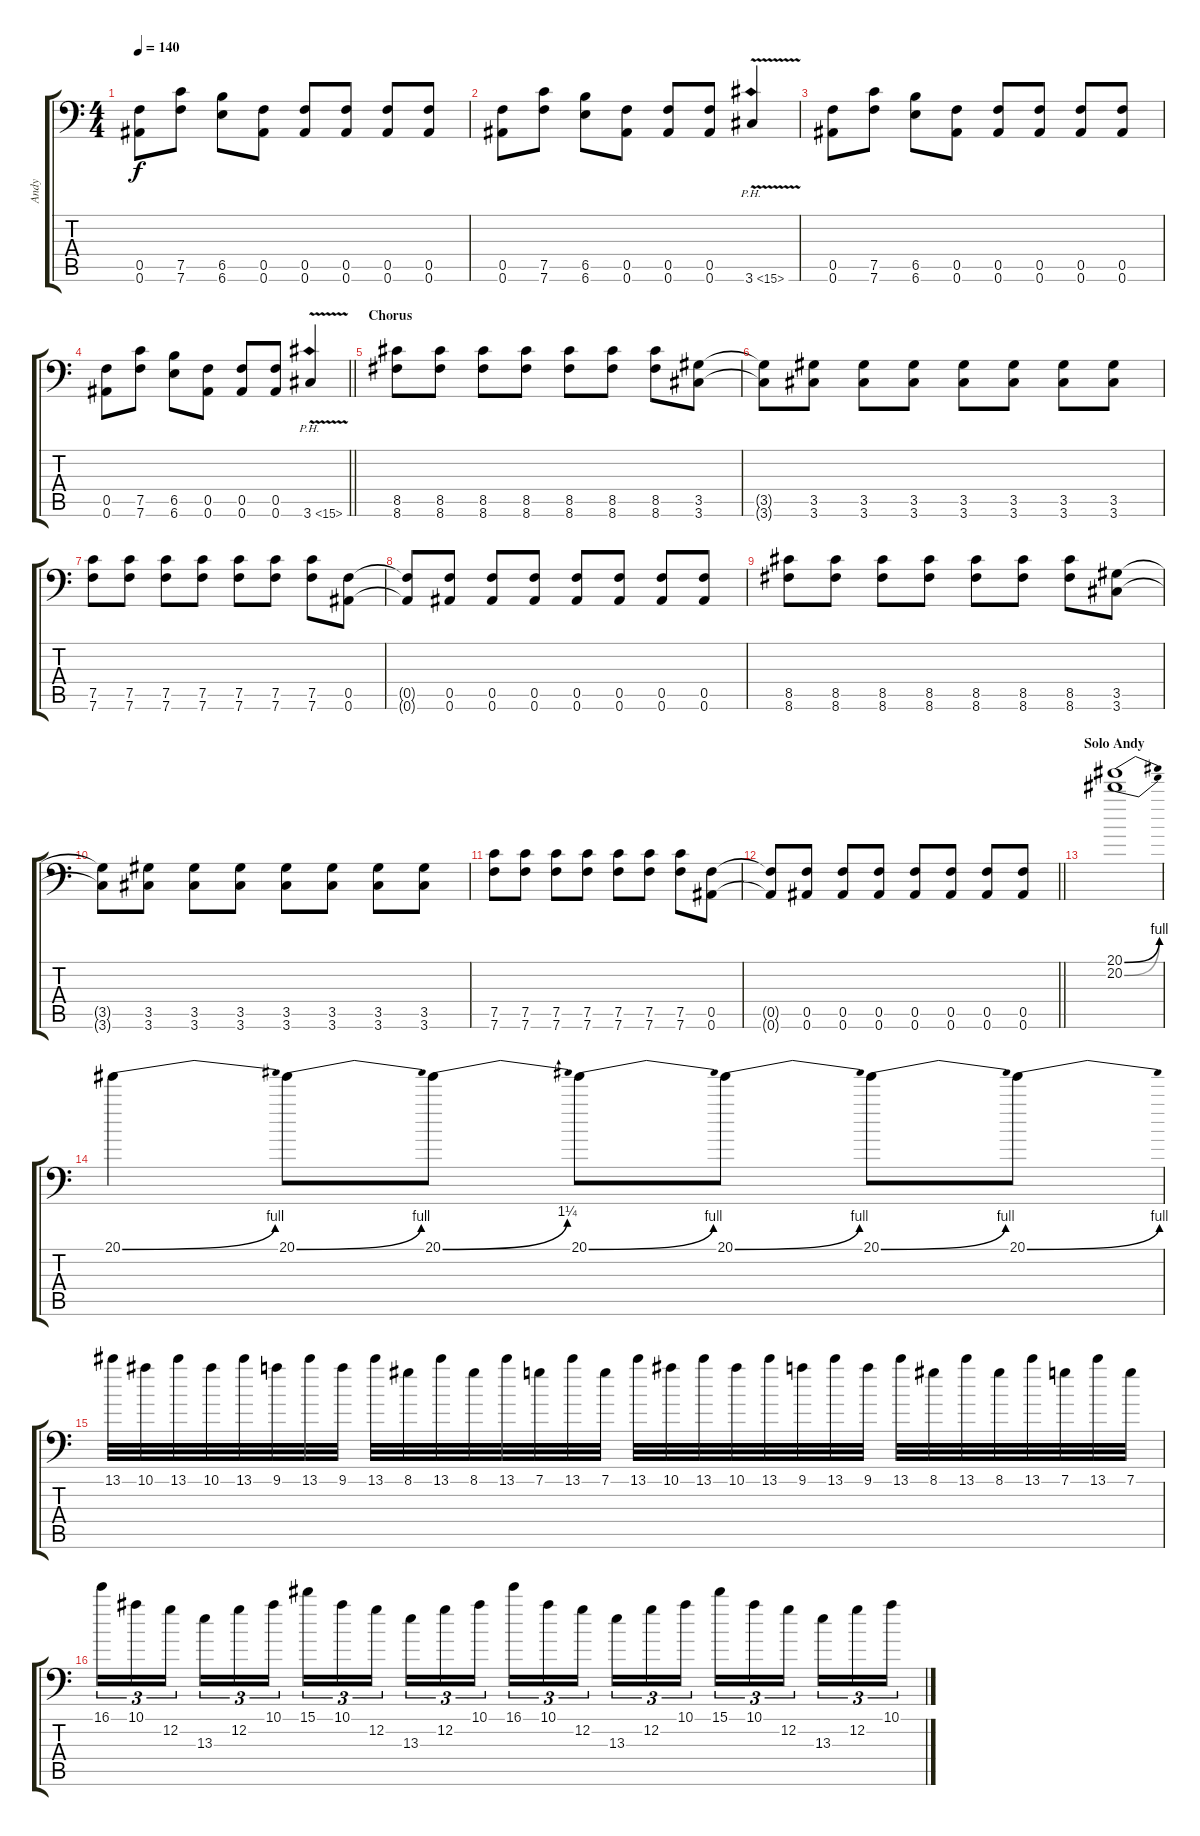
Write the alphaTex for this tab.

\track ("Andy" "Andy") {instrument distortionguitar}
\staff {score tabs}
\tuning (C4 G3 Eb3 Bb2 F2 Bb1) {hide}
\ts (4 4)
\tempo 140
\clef f4
\ks c
(0.5 0.6).8{dy f} (7.5 7.6).8 (6.5 6.6).8 (0.5 0.6).8 (0.5 0.6).8 (0.5 0.6).8 (0.5 0.6).8 (0.5 0.6).8 |
(0.5 0.6).8 (7.5 7.6).8 (6.5 6.6).8 (0.5 0.6).8 (0.5 0.6).8 (0.5 0.6).8 3.6{ph 12 v}.4 |
(0.5 0.6).8 (7.5 7.6).8 (6.5 6.6).8 (0.5 0.6).8 (0.5 0.6).8 (0.5 0.6).8 (0.5 0.6).8 (0.5 0.6).8 |
\barLineRight lightlight
(0.5 0.6).8 (7.5 7.6).8 (6.5 6.6).8 (0.5 0.6).8 (0.5 0.6).8 (0.5 0.6).8 3.6{ph 12 v}.4 |
\section ("" "Chorus")
(8.5 8.6).8 (8.5 8.6).8 (8.5 8.6).8 (8.5 8.6).8 (8.5 8.6).8 (8.5 8.6).8 (8.5 8.6).8 (3.5 3.6).8 |
(3.5{t} 3.6{t}).8 (3.5 3.6).8 (3.5 3.6).8 (3.5 3.6).8 (3.5 3.6).8 (3.5 3.6).8 (3.5 3.6).8 (3.5 3.6).8 |
(7.5 7.6).8 (7.5 7.6).8 (7.5 7.6).8 (7.5 7.6).8 (7.5 7.6).8 (7.5 7.6).8 (7.5 7.6).8 (0.5 0.6).8 |
(0.5{t} 0.6{t}).8 (0.5 0.6).8 (0.5 0.6).8 (0.5 0.6).8 (0.5 0.6).8 (0.5 0.6).8 (0.5 0.6).8 (0.5 0.6).8 |
(8.5 8.6).8 (8.5 8.6).8 (8.5 8.6).8 (8.5 8.6).8 (8.5 8.6).8 (8.5 8.6).8 (8.5 8.6).8 (3.5 3.6).8 |
(3.5{t} 3.6{t}).8 (3.5 3.6).8 (3.5 3.6).8 (3.5 3.6).8 (3.5 3.6).8 (3.5 3.6).8 (3.5 3.6).8 (3.5 3.6).8 |
(7.5 7.6).8 (7.5 7.6).8 (7.5 7.6).8 (7.5 7.6).8 (7.5 7.6).8 (7.5 7.6).8 (7.5 7.6).8 (0.5 0.6).8 |
\barLineRight lightlight
(0.5{t} 0.6{t}).8 (0.5 0.6).8 (0.5 0.6).8 (0.5 0.6).8 (0.5 0.6).8 (0.5 0.6).8 (0.5 0.6).8 (0.5 0.6).8 |
\section ("" "Solo Andy")
(20.1{be (bend 0 0 60 4)} 20.2{be (bend 0 0 60 4)}).1 |
20.1{be (bend 0 0 60 4)}.4 20.1{be (bend 0 0 60 4)}.8 20.1{be (bend 0 0 60 5)}.8 20.1{be (bend 0 0 60 4)}.8 20.1{be (bend 0 0 60 4)}.8 20.1{be (bend 0 0 60 4)}.8 20.1{be (bend 0 0 60 4)}.8 |
13.1.32 10.1.32 13.1.32 10.1.32 13.1.32 9.1.32 13.1.32 9.1.32 13.1.32 8.1.32 13.1.32 8.1.32 13.1.32 7.1.32 13.1.32 7.1.32 13.1.32 10.1.32 13.1.32 10.1.32 13.1.32 9.1.32 13.1.32 9.1.32 13.1.32 8.1.32 13.1.32 8.1.32 13.1.32 7.1.32 13.1.32 7.1.32 |
16.1.16{tu (3 2)} 10.1.16{tu (3 2)} 12.2.16{tu (3 2) beam splitsecondary} 13.3.16{tu (3 2)} 12.2.16{tu (3 2)} 10.1.16{tu (3 2)} 15.1.16{tu (3 2)} 10.1.16{tu (3 2)} 12.2.16{tu (3 2) beam splitsecondary} 13.3.16{tu (3 2)} 12.2.16{tu (3 2)} 10.1.16{tu (3 2)} 16.1.16{tu (3 2)} 10.1.16{tu (3 2)} 12.2.16{tu (3 2) beam splitsecondary} 13.3.16{tu (3 2)} 12.2.16{tu (3 2)} 10.1.16{tu (3 2)} 15.1.16{tu (3 2)} 10.1.16{tu (3 2)} 12.2.16{tu (3 2) beam splitsecondary} 13.3.16{tu (3 2)} 12.2.16{tu (3 2)} 10.1.16{tu (3 2)}
